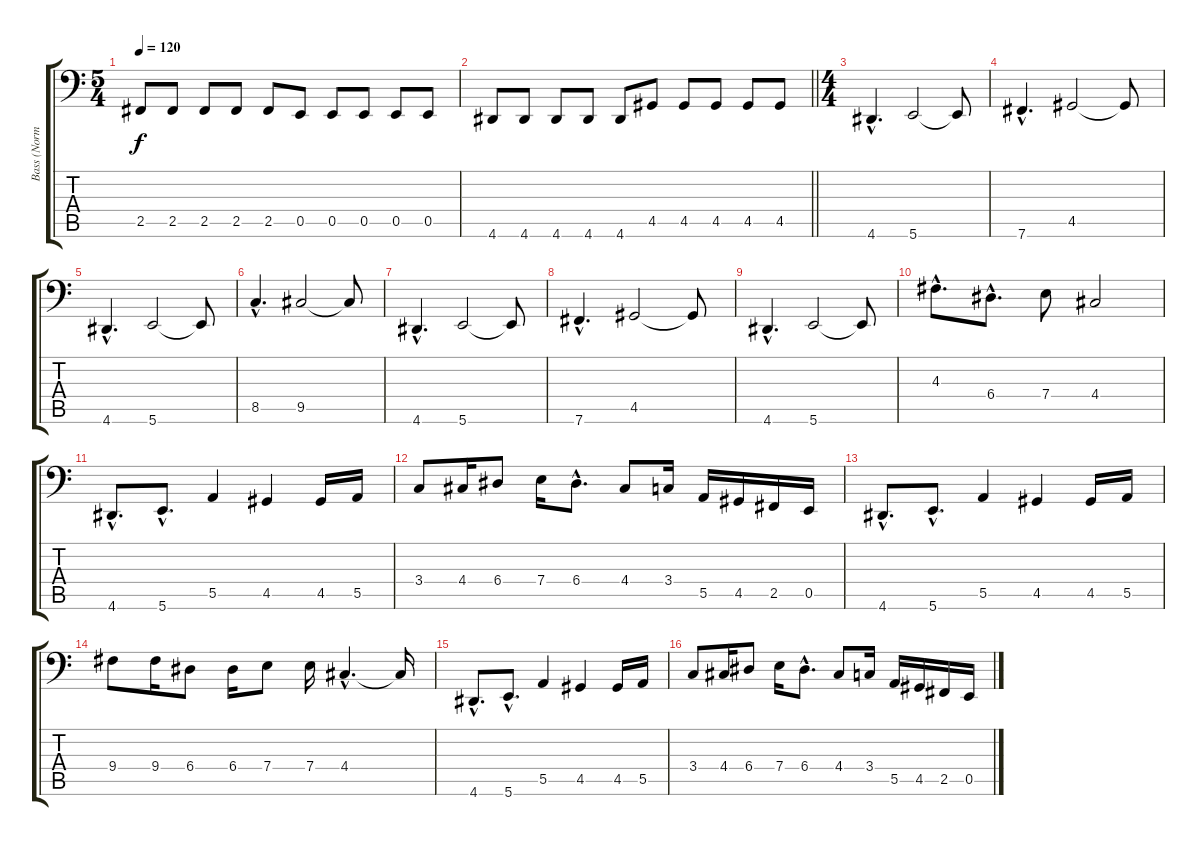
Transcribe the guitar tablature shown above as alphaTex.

\track ("Bass (Norm.)" "Bass (Norm") {instrument electricbassfinger}
\staff {score tabs}
\tuning (C3 G2 D2 A1 E1 B0) {hide}
\ts (5 4)
\tempo 120
\clef f4
\ks c
2.5.8{dy f} 2.5.8 2.5.8 2.5.8 2.5.8 0.5.8 0.5.8 0.5.8 0.5.8 0.5.8 |
\barLineRight lightlight
4.6.8 4.6.8 4.6.8 4.6.8 4.6.8 4.5.8 4.5.8 4.5.8 4.5.8 4.5.8 |
\ts (4 4)
4.6{hac}.4{d} 5.6.2 5.6{t}.8 |
7.6{hac}.4{d} 4.5.2 4.5{t}.8 |
4.6{hac}.4{d} 5.6.2 5.6{t}.8 |
8.5{hac}.4{d} 9.5.2 9.5{t}.8 |
4.6{hac}.4{d} 5.6.2 5.6{t}.8 |
7.6{hac}.4{d} 4.5.2 4.5{t}.8 |
4.6{hac}.4{d} 5.6.2 5.6{t}.8 |
4.3{hac}.8{d} 6.4{hac}.8{d} 7.4.8 4.4.2 |
4.6{hac}.8{d} 5.6{hac}.8{d} 5.5.4 4.5.4 4.5.16 5.5.16 |
3.4.8 4.4.16 6.4.8 7.4.16 6.4{hac}.8{d} 4.4.8 3.4.16 5.5.16 4.5.16 2.5.16 0.5.16 |
4.6{hac}.8{d} 5.6{hac}.8{d} 5.5.4 4.5.4 4.5.16 5.5.16 |
9.4.8 9.4.16 6.4.8 6.4.16 7.4.8 7.4.16 4.4{hac}.4{d} 4.4{t}.16 |
4.6{hac}.8{d} 5.6{hac}.8{d} 5.5.4 4.5.4 4.5.16 5.5.16 |
3.4.8 4.4.16 6.4.8 7.4.16 6.4{hac}.8{d} 4.4.8 3.4.16 5.5.16 4.5.16 2.5.16 0.5.16
